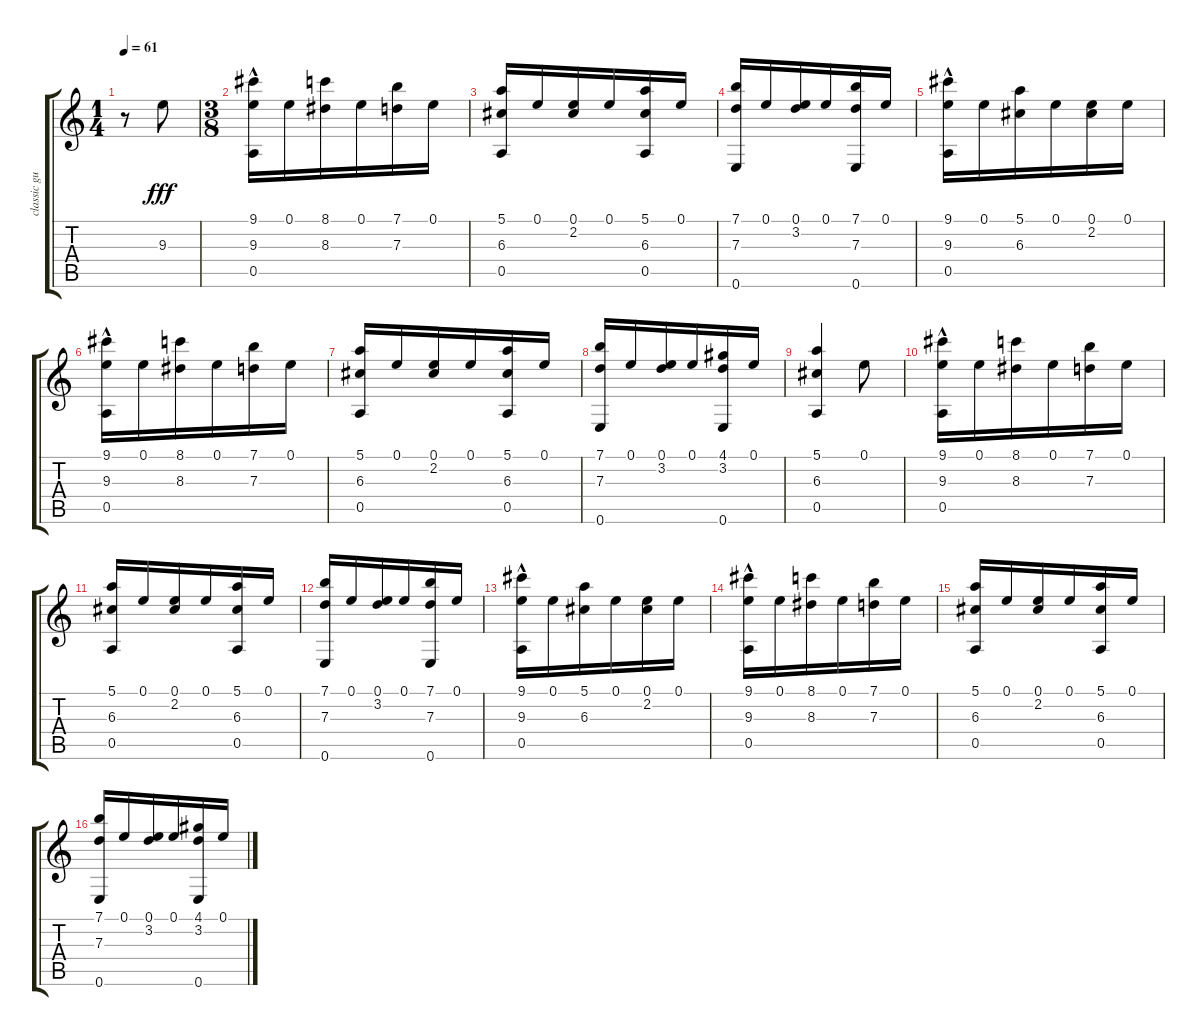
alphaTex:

\track ("classic guitar" "classic gu") {instrument acousticguitarnylon}
\staff {score tabs}
\tuning (E4 B3 G3 D3 A2 E2) {hide}
\ts (1 4)
\tempo 61
\clef g2
\ks c
r.8{dy fff instrument acousticguitarnylon} 9.3.8 |
\ts (3 8)
(9.1 9.3 0.5{hac}).16 0.1.16 (8.1 8.3).16 0.1.16 (7.1 7.3).16 0.1.16 |
(5.1 6.3 0.5).16 0.1.16 (0.1 2.2).16 0.1.16 (5.1 6.3 0.5).16 0.1.16 |
(7.1 7.3 0.6).16 0.1.16 (0.1 3.2).16 0.1.16 (7.1 7.3 0.6).16 0.1.16 |
(9.1 9.3 0.5{hac}).16 0.1.16 (5.1 6.3).16 0.1.16 (0.1 2.2).16 0.1.16 |
(9.1 9.3 0.5{hac}).16 0.1.16 (8.1 8.3).16 0.1.16 (7.1 7.3).16 0.1.16 |
(5.1 6.3 0.5).16 0.1.16 (0.1 2.2).16 0.1.16 (5.1 6.3 0.5).16 0.1.16 |
(7.1 7.3 0.6).16 0.1.16 (0.1 3.2).16 0.1.16 (4.1 3.2 0.6).16 0.1.16 |
(5.1 6.3 0.5).4 0.1.8 |
(9.1 9.3 0.5{hac}).16 0.1.16 (8.1 8.3).16 0.1.16 (7.1 7.3).16 0.1.16 |
(5.1 6.3 0.5).16 0.1.16 (0.1 2.2).16 0.1.16 (5.1 6.3 0.5).16 0.1.16 |
(7.1 7.3 0.6).16 0.1.16 (0.1 3.2).16 0.1.16 (7.1 7.3 0.6).16 0.1.16 |
(9.1 9.3 0.5{hac}).16 0.1.16 (5.1 6.3).16 0.1.16 (0.1 2.2).16 0.1.16 |
(9.1 9.3 0.5{hac}).16 0.1.16 (8.1 8.3).16 0.1.16 (7.1 7.3).16 0.1.16 |
(5.1 6.3 0.5).16 0.1.16 (0.1 2.2).16 0.1.16 (5.1 6.3 0.5).16 0.1.16 |
(7.1 7.3 0.6).16 0.1.16 (0.1 3.2).16 0.1.16 (4.1 3.2 0.6).16 0.1.16
